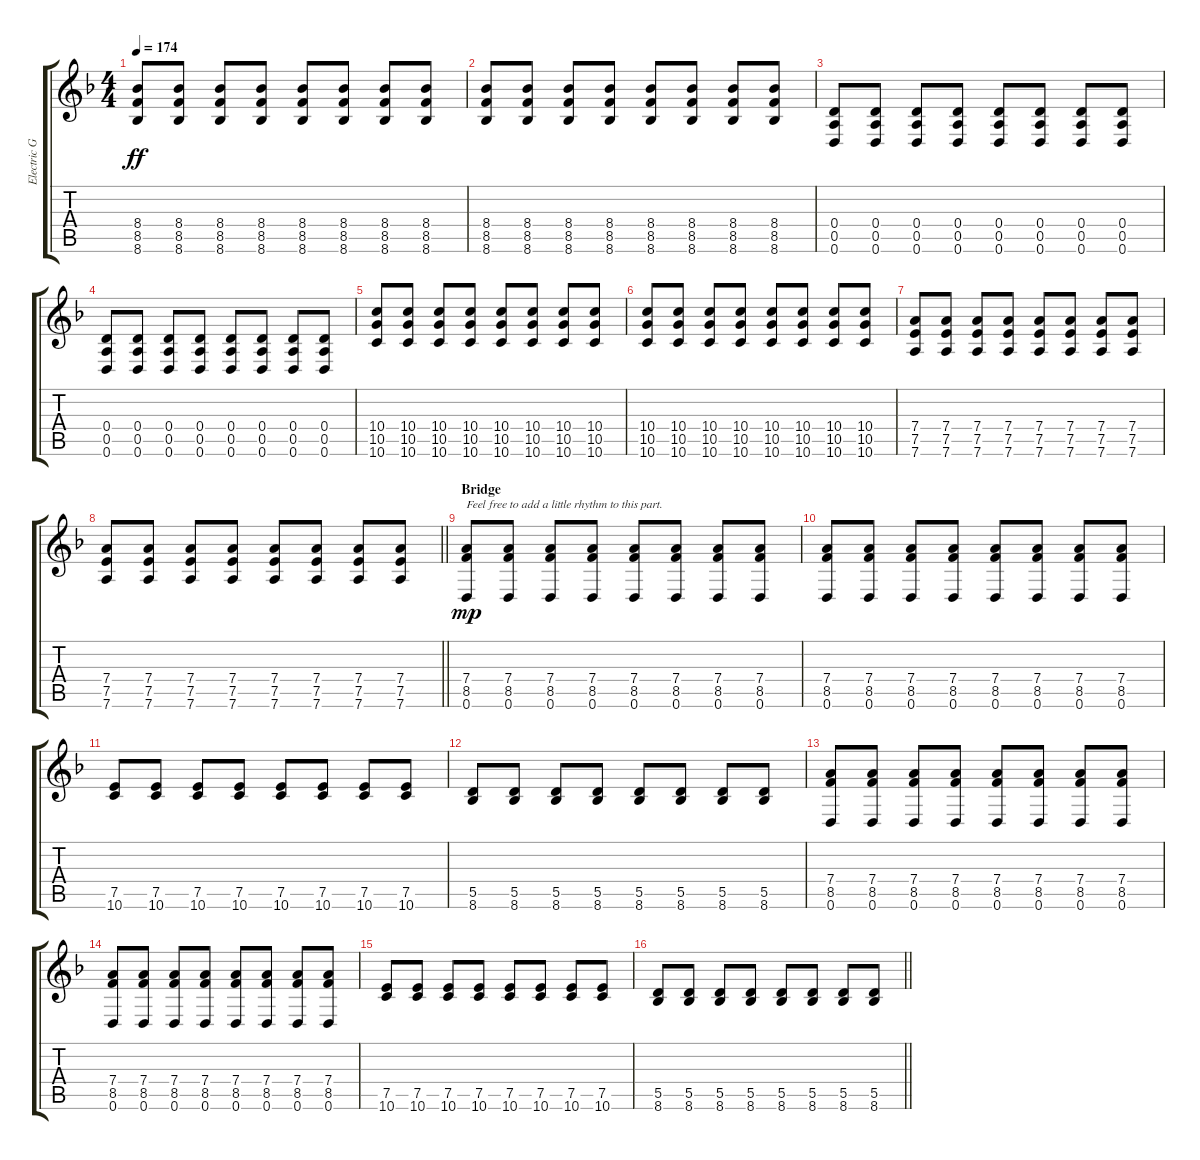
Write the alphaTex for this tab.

\track ("Electric Guitar 1" "Electric G") {instrument distortionguitar}
\staff {score tabs}
\tuning (E4 B3 G3 D3 A2 D2) {hide}
\ts (4 4)
\tempo 174
\clef g2
\ks dminor
(8.4 8.5 8.6).8{dy ff} (8.4 8.5 8.6).8 (8.4 8.5 8.6).8 (8.4 8.5 8.6).8 (8.4 8.5 8.6).8 (8.4 8.5 8.6).8 (8.4 8.5 8.6).8 (8.4 8.5 8.6).8 |
(8.4 8.5 8.6).8 (8.4 8.5 8.6).8 (8.4 8.5 8.6).8 (8.4 8.5 8.6).8 (8.4 8.5 8.6).8 (8.4 8.5 8.6).8 (8.4 8.5 8.6).8 (8.4 8.5 8.6).8 |
(0.4 0.5 0.6).8 (0.4 0.5 0.6).8 (0.4 0.5 0.6).8 (0.4 0.5 0.6).8 (0.4 0.5 0.6).8 (0.4 0.5 0.6).8 (0.4 0.5 0.6).8 (0.4 0.5 0.6).8 |
(0.4 0.5 0.6).8 (0.4 0.5 0.6).8 (0.4 0.5 0.6).8 (0.4 0.5 0.6).8 (0.4 0.5 0.6).8 (0.4 0.5 0.6).8 (0.4 0.5 0.6).8 (0.4 0.5 0.6).8 |
(10.4 10.5 10.6).8 (10.4 10.5 10.6).8 (10.4 10.5 10.6).8 (10.4 10.5 10.6).8 (10.4 10.5 10.6).8 (10.4 10.5 10.6).8 (10.4 10.5 10.6).8 (10.4 10.5 10.6).8 |
(10.4 10.5 10.6).8 (10.4 10.5 10.6).8 (10.4 10.5 10.6).8 (10.4 10.5 10.6).8 (10.4 10.5 10.6).8 (10.4 10.5 10.6).8 (10.4 10.5 10.6).8 (10.4 10.5 10.6).8 |
(7.4 7.5 7.6).8 (7.4 7.5 7.6).8 (7.4 7.5 7.6).8 (7.4 7.5 7.6).8 (7.4 7.5 7.6).8 (7.4 7.5 7.6).8 (7.4 7.5 7.6).8 (7.4 7.5 7.6).8 |
\barLineRight lightlight
(7.4 7.5 7.6).8 (7.4 7.5 7.6).8 (7.4 7.5 7.6).8 (7.4 7.5 7.6).8 (7.4 7.5 7.6).8 (7.4 7.5 7.6).8 (7.4 7.5 7.6).8 (7.4 7.5 7.6).8 |
\section ("" "Bridge")
(7.4 8.5 0.6).8{txt "Feel free to add a little rhythm to this part." dy mp volume 10 balance 0 instrument electricguitarjazz} (7.4 8.5 0.6).8 (7.4 8.5 0.6).8 (7.4 8.5 0.6).8 (7.4 8.5 0.6).8 (7.4 8.5 0.6).8 (7.4 8.5 0.6).8 (7.4 8.5 0.6).8 |
(7.4 8.5 0.6).8 (7.4 8.5 0.6).8 (7.4 8.5 0.6).8 (7.4 8.5 0.6).8 (7.4 8.5 0.6).8 (7.4 8.5 0.6).8 (7.4 8.5 0.6).8 (7.4 8.5 0.6).8 |
(7.5 10.6).8 (7.5 10.6).8 (7.5 10.6).8 (7.5 10.6).8 (7.5 10.6).8 (7.5 10.6).8 (7.5 10.6).8 (7.5 10.6).8 |
(5.5 8.6).8 (5.5 8.6).8 (5.5 8.6).8 (5.5 8.6).8 (5.5 8.6).8 (5.5 8.6).8 (5.5 8.6).8 (5.5 8.6).8 |
(7.4 8.5 0.6).8 (7.4 8.5 0.6).8 (7.4 8.5 0.6).8 (7.4 8.5 0.6).8 (7.4 8.5 0.6).8 (7.4 8.5 0.6).8 (7.4 8.5 0.6).8 (7.4 8.5 0.6).8 |
(7.4 8.5 0.6).8 (7.4 8.5 0.6).8 (7.4 8.5 0.6).8 (7.4 8.5 0.6).8 (7.4 8.5 0.6).8 (7.4 8.5 0.6).8 (7.4 8.5 0.6).8 (7.4 8.5 0.6).8 |
(7.5 10.6).8 (7.5 10.6).8 (7.5 10.6).8 (7.5 10.6).8 (7.5 10.6).8 (7.5 10.6).8 (7.5 10.6).8 (7.5 10.6).8 |
\barLineRight lightlight
(5.5 8.6).8 (5.5 8.6).8 (5.5 8.6).8 (5.5 8.6).8 (5.5 8.6).8 (5.5 8.6).8 (5.5 8.6).8 (5.5 8.6).8
